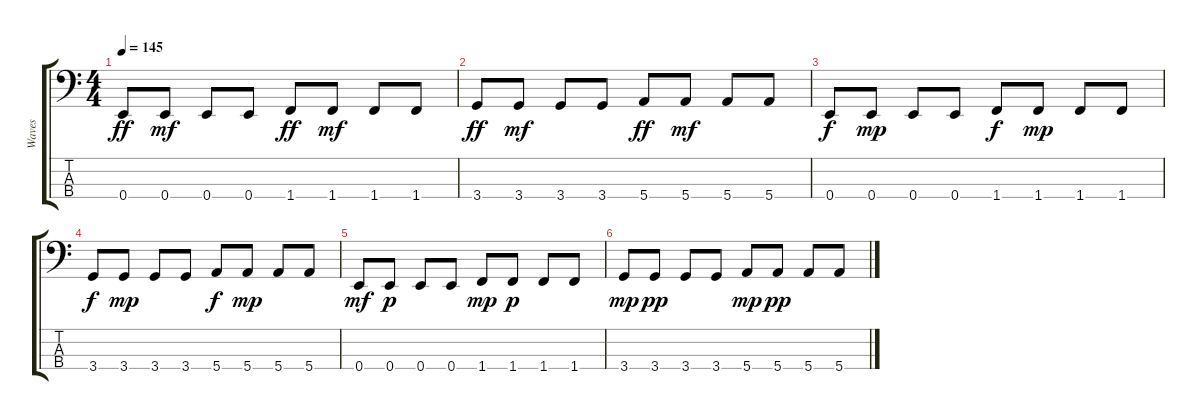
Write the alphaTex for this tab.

\track ("Waves" "Waves") {instrument electricbasspick}
\staff {score tabs}
\tuning (G2 D2 A1 E1) {hide}
\ts (4 4)
\tempo 145
\clef f4
\ks c
0.4.8{dy ff} 0.4.8{dy mf} 0.4.8 0.4.8 1.4.8{dy ff} 1.4.8{dy mf} 1.4.8 1.4.8 |
3.4.8{dy ff} 3.4.8{dy mf} 3.4.8 3.4.8 5.4.8{dy ff} 5.4.8{dy mf} 5.4.8 5.4.8 |
0.4.8{dy f} 0.4.8{dy mp} 0.4.8 0.4.8 1.4.8{dy f} 1.4.8{dy mp} 1.4.8 1.4.8 |
3.4.8{dy f} 3.4.8{dy mp} 3.4.8 3.4.8 5.4.8{dy f} 5.4.8{dy mp} 5.4.8 5.4.8 |
0.4.8{dy mf} 0.4.8{dy p} 0.4.8 0.4.8 1.4.8{dy mp} 1.4.8{dy p} 1.4.8 1.4.8 |
3.4.8{dy mp} 3.4.8{dy pp} 3.4.8 3.4.8 5.4.8{dy mp} 5.4.8{dy pp} 5.4.8 5.4.8
